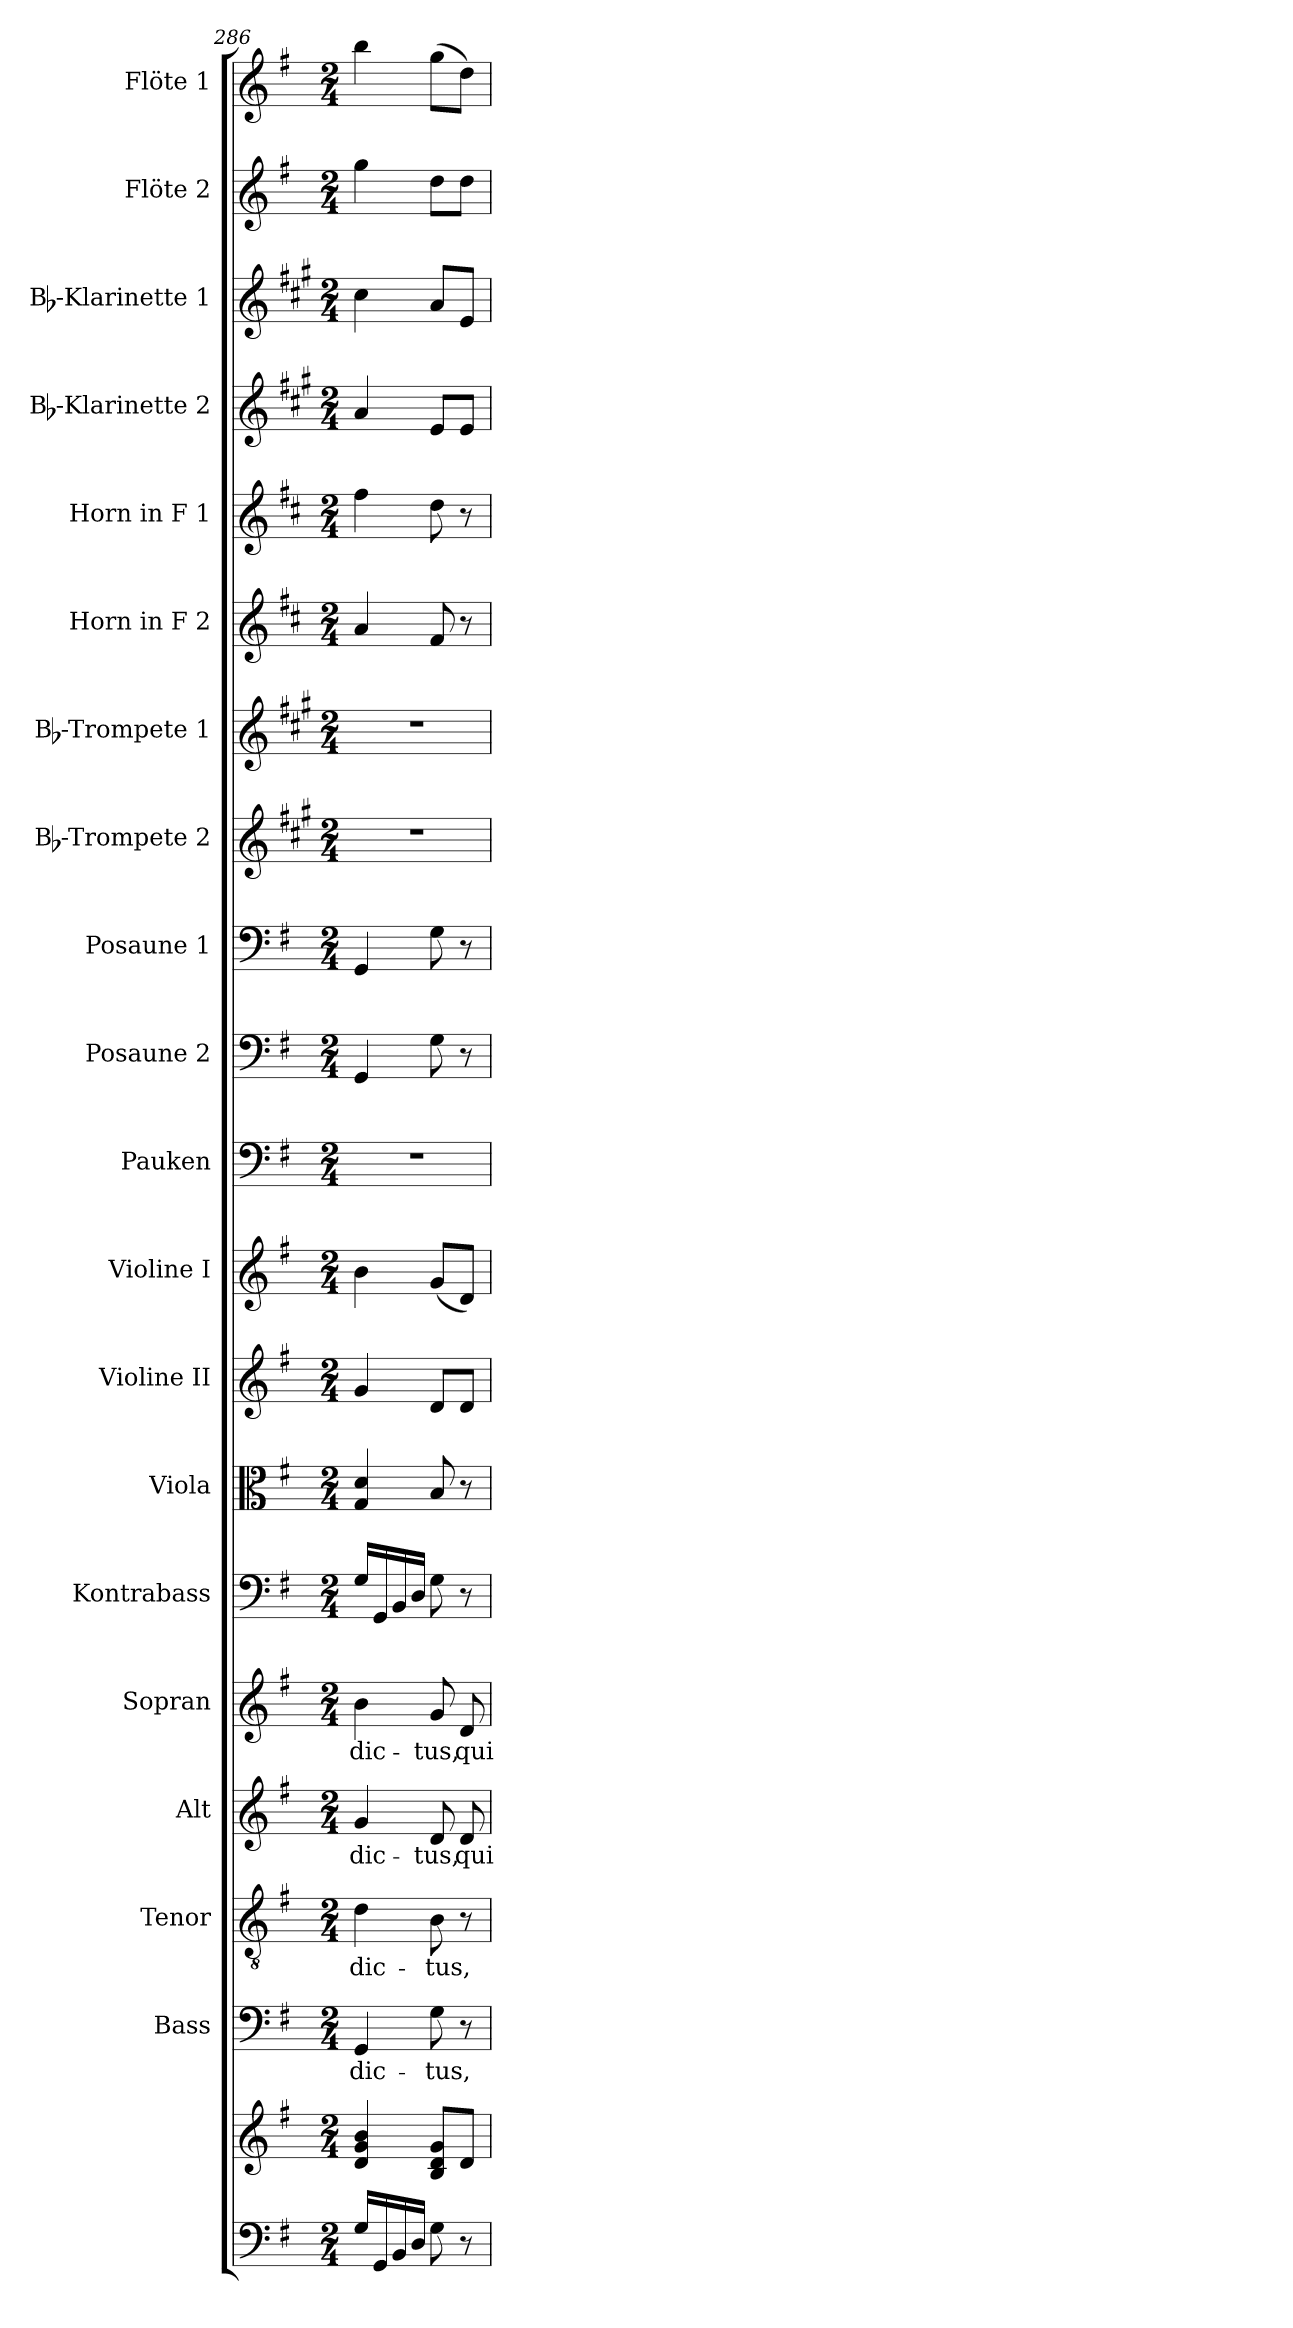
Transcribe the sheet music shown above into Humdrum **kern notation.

**kern	**kern	**kern	**text	**kern	**text	**kern	**text	**kern	**text	**kern	**kern	**kern	**kern	**kern	**kern	**kern	**kern	**kern	**kern	**kern	**kern	**kern	**kern	**kern
*part20	*part20	*part19	*part19	*part18	*part18	*part17	*part17	*part16	*part16	*part15	*part14	*part13	*part12	*part11	*part10	*part9	*part8	*part7	*part6	*part5	*part4	*part3	*part2	*part1
*staff21	*staff20	*staff19	*staff19	*staff18	*staff18	*staff17	*staff17	*staff16	*staff16	*staff15	*staff14	*staff13	*staff12	*staff11	*staff10	*staff9	*staff8	*staff7	*staff6	*staff5	*staff4	*staff3	*staff2	*staff1
*	*	*I"Bass	*	*I"Tenor	*	*I"Alt	*	*I"Sopran	*	*I"Kontrabass	*I"Viola	*I"Violine II	*I"Violine I	*I"Pauken	*I"Posaune 2	*I"Posaune 1	*I"Bb-Trompete 2	*I"Bb-Trompete 1	*I"Horn in F 2	*I"Horn in F 1	*I"Bb-Klarinette 2	*I"Bb-Klarinette 1	*I"Flöte 2	*I"Flöte 1
*	*	*I'B.	*	*I'T.	*	*I'A.	*	*I'S.	*	*I'Kb.	*I'Vla.	*I'Vl. II	*I'Vl. I	*I'Pk.	*I'Pos. 2	*I'Pos. 1	*I'Bb Trp. 2	*I'Bb Trp. 1	*	*	*I'Bb Kl. 2	*I'Bb Kl. 1	*I'Fl. 2	*I'Fl. 1
*clefF4	*clefG2	*clefF4	*	*clefGv2	*	*clefG2	*	*clefG2	*	*clefF4	*clefC3	*clefG2	*clefG2	*clefF4	*clefF4	*clefF4	*clefG2	*clefG2	*clefG2	*clefG2	*clefG2	*clefG2	*clefG2	*clefG2
*	*	*	*	*	*	*	*	*	*	*ITrd7c12	*	*	*	*	*	*	*ITrd1c2	*ITrd1c2	*ITrd4c7	*ITrd4c7	*ITrd1c2	*ITrd1c2	*	*
*k[f#]	*k[f#]	*k[f#]	*	*k[f#]	*	*k[f#]	*	*k[f#]	*	*k[f#]	*k[f#]	*k[f#]	*k[f#]	*k[f#]	*k[f#]	*k[f#]	*k[f#]	*k[f#]	*k[f#]	*k[f#]	*k[f#]	*k[f#]	*k[f#]	*k[f#]
*G:	*G:	*G:	*	*G:	*	*G:	*	*G:	*	*G:	*G:	*G:	*G:	*G:	*G:	*G:	*G:	*G:	*G:	*G:	*G:	*G:	*G:	*G:
*M2/4	*M2/4	*M2/4	*	*M2/4	*	*M2/4	*	*M2/4	*	*M2/4	*M2/4	*M2/4	*M2/4	*M2/4	*M2/4	*M2/4	*M2/4	*M2/4	*M2/4	*M2/4	*M2/4	*M2/4	*M2/4	*M2/4
=286	=286	=286	=286	=286	=286	=286	=286	=286	=286	=286	=286	=286	=286	=286	=286	=286	=286	=286	=286	=286	=286	=286	=286	=286
!	!	!	!LO:LY:b	!	!LO:LY:b	!	!LO:LY:b	!	!LO:LY:b	!	!	!	!	!	!	!	!	!	!	!	!	!	!	!
16G/LL	4d/ 4g/ 4b/	4GG/	-dic-	4d\	-dic-	4g/	-dic-	4b\	-dic-	16GG/LL	4G/ 4d/	4g/	4b\	2r	4GG/	4GG/	2r	2r	4d/	4b\	4g/	4b\	4gg\	4bb\
16GG/	.	.	.	.	.	.	.	.	.	16GGG/	.	.	.	.	.	.	.	.	.	.	.	.	.	.
16BB/	.	.	.	.	.	.	.	.	.	16BBB/	.	.	.	.	.	.	.	.	.	.	.	.	.	.
16D/JJ	.	.	.	.	.	.	.	.	.	16DD/JJ	.	.	.	.	.	.	.	.	.	.	.	.	.	.
!	!	!	!LO:LY:b	!	!LO:LY:b	!	!LO:LY:b	!	!LO:LY:b	!	!	!	!	!	!	!	!	!	!	!	!	!	!	!
8G\	8B/ 8d/ 8g/L	8G\	-tus,	8B\	-tus,	8d/	-tus,	8g/	-tus,	8GG\	8B/	8d/L	(<8g/L	.	8G\	8G\	.	.	8B/	8g\	8d/L	8g/L	8dd\L	(>8gg\L
!	!	!	!	!	!	!	!LO:LY:b	!	!LO:LY:b	!	!	!	!	!	!	!	!	!	!	!	!	!	!	!
8r	8d/J	8r	.	8r	.	8d/	qui	8d/	qui	8r	8r	8d/J	8d/J)	.	8r	8r	.	.	8r	8r	8d/J	8d/J	8dd\J	8dd\J)
=	=	=	=	=	=	=	=	=	=	=	=	=	=	=	=	=	=	=	=	=	=	=	=	=
*-	*-	*-	*-	*-	*-	*-	*-	*-	*-	*-	*-	*-	*-	*-	*-	*-	*-	*-	*-	*-	*-	*-	*-	*-
